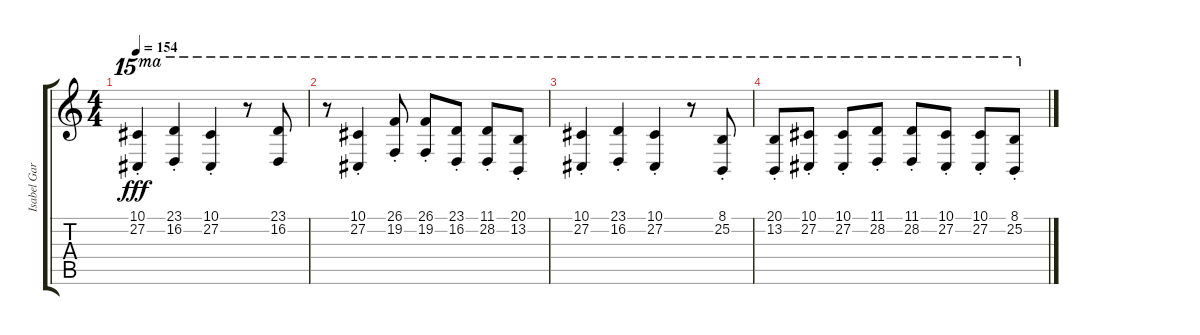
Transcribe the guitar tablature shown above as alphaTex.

\track ("Isabel García - Keyboard" "Isabel Gar") {instrument stringensemble1}
\staff {score tabs}
\tuning (Eb4 Bb3 Gb3 Db3 Ab2 Eb2) {hide}
\ts (4 4)
\tempo 154
\clef g2
\ks c
(10.1{st} 27.2{st}).4{ot 15ma dy fff} (23.1{st} 16.2{st}).4{ot 15ma} (10.1{st} 27.2{st}).4{ot 15ma} r.8{ot 15ma} (23.1 16.2).8{ot 15ma} |
r.8{ot 15ma} (10.1{st} 27.2{st}).4{ot 15ma} (26.1{st} 19.2{st}).8{ot 15ma} (26.1{st} 19.2{st}).8{ot 15ma} (23.1{st} 16.2{st}).8{ot 15ma} (11.1{st} 28.2{st}).8{ot 15ma} (20.1{st} 13.2{st}).8{ot 15ma} |
(10.1{st} 27.2{st}).4{ot 15ma} (23.1{st} 16.2{st}).4{ot 15ma} (10.1{st} 27.2{st}).4{ot 15ma} r.8{ot 15ma} (8.1{st} 25.2{st}).8{ot 15ma} |
(20.1{st} 13.2{st}).8{ot 15ma} (10.1{st} 27.2{st}).8{ot 15ma} (10.1{st} 27.2{st}).8{ot 15ma} (11.1{st} 28.2{st}).8{ot 15ma} (11.1{st} 28.2{st}).8{ot 15ma} (10.1{st} 27.2{st}).8{ot 15ma} (10.1{st} 27.2{st}).8{ot 15ma} (8.1{st} 25.2{st}).8{ot 15ma}
